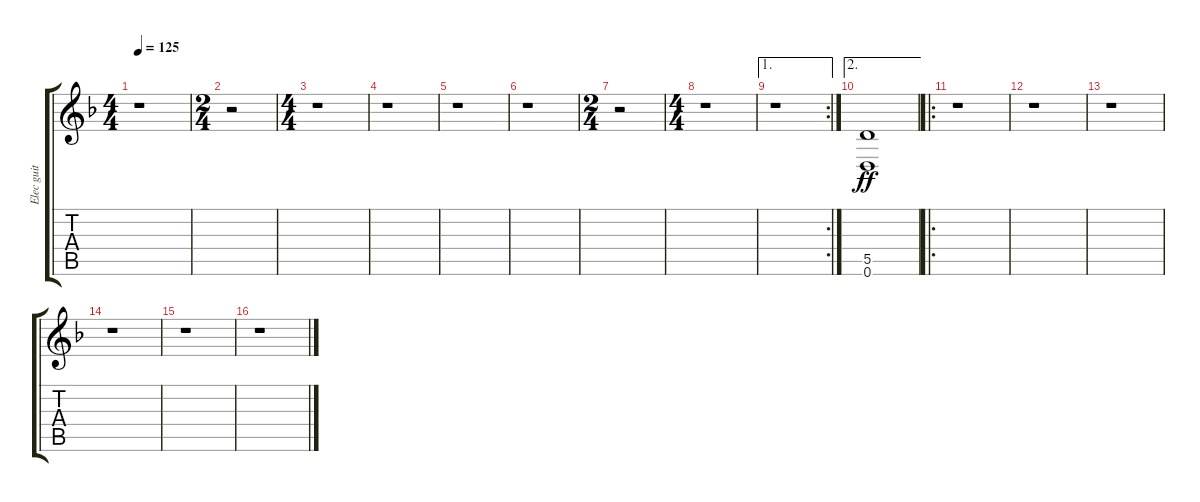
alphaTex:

\track ("Elec guit w/ distortion" "Elec guit ") {instrument distortionguitar}
\staff {score tabs}
\tuning (E4 B3 G3 D3 A2 D2) {hide}
\ts (4 4)
\tempo 125
\clef g2
\ks f
r.1{dy ff} |
\ts (2 4)
r.2 |
\ts (4 4)
r.1 |
r.1 |
r.1 |
r.1 |
\ts (2 4)
r.2 |
\ts (4 4)
r.1 |
\ae 1
\rc 2
r.1 |
\ae 2
(5.5 0.6).1 |
\ro
r.1 |
r.1 |
r.1 |
r.1 |
r.1 |
r.1
